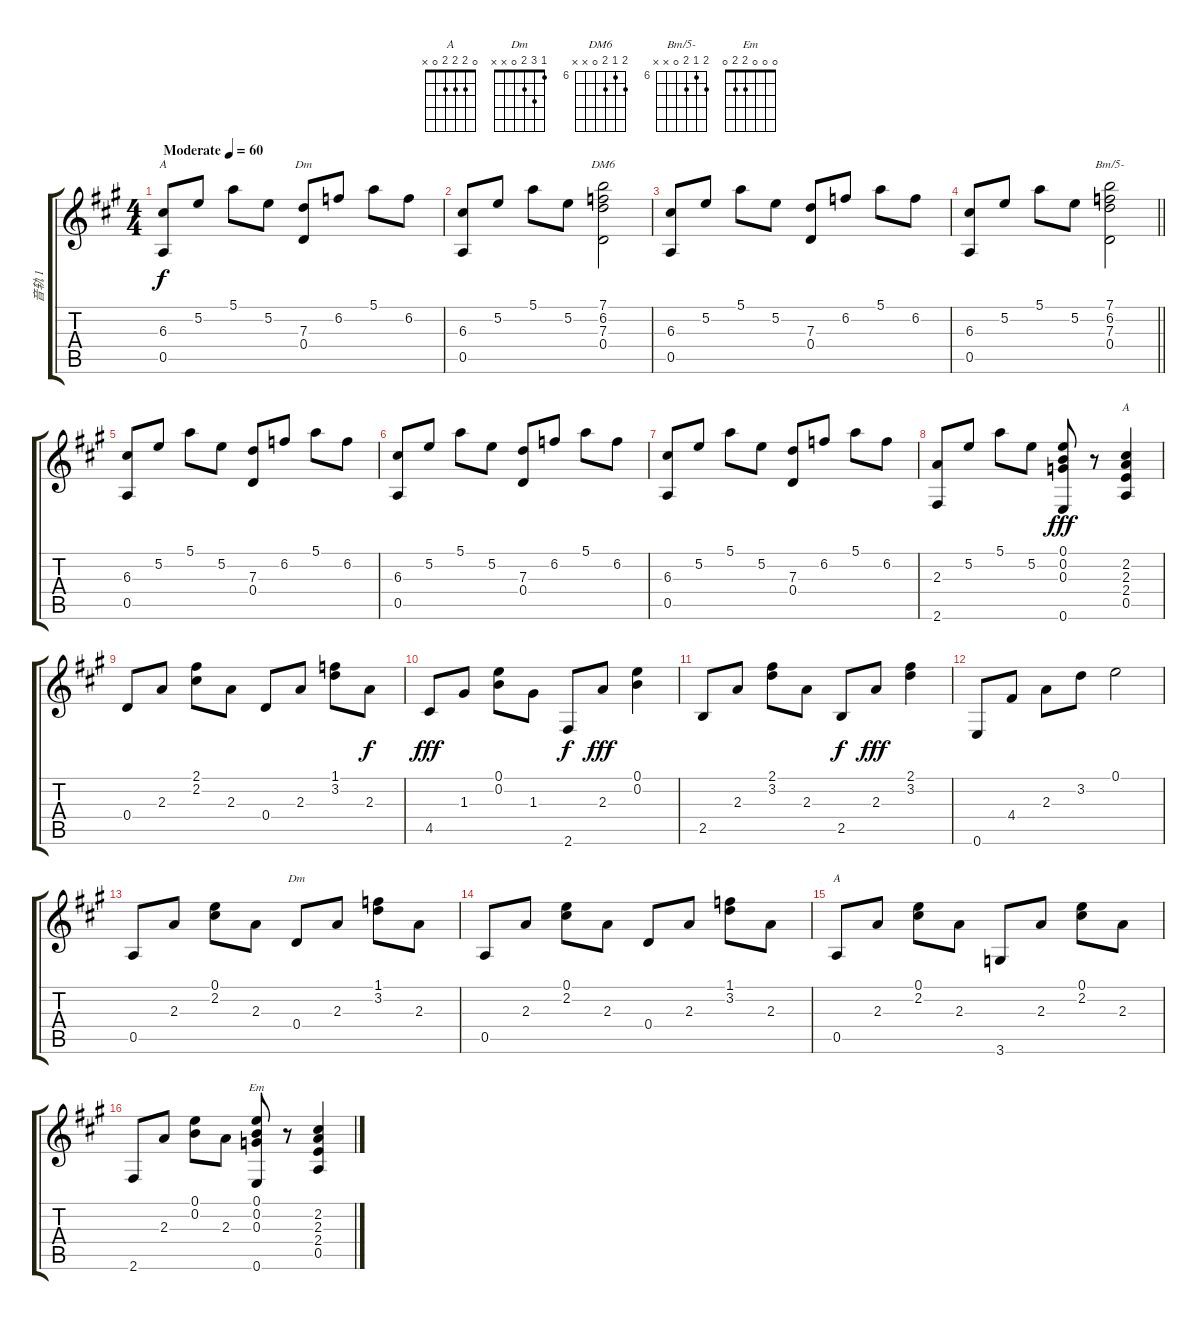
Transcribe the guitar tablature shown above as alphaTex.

\track ("音轨 1" "音轨 1") {instrument acousticguitarsteel}
\staff {score tabs}
\tuning (E4 B3 G3 D3 A2 E2) {hide}
\chord ("A" 5 5 6 x 0 x) {firstfret 5 barre 5}
\chord ("Dm" 5 6 7 0 x x) {firstfret 5}
\chord ("DM6" 7 6 7 0 x x) {firstfret 6}
\chord ("Bm/5-" 7 6 7 0 x x) {firstfret 6}
\chord ("A" x 2 2 2 0 x) {barre 2}
\chord ("Dm" 1 3 2 0 x x)
\chord ("A" 0 2 2 2 0 x)
\chord ("Em" 0 0 0 2 2 0)
\ts (4 4)
\tempo (60 "Moderate")
\clef g2
\ks a
(6.3 0.5).8{ch "A" dy f instrument acousticguitarsteel} 5.2.8 5.1.8 5.2.8 (7.3 0.4).8{ch "Dm"} 6.2.8 5.1.8 6.2.8 |
(6.3 0.5).8 5.2.8 5.1.8 5.2.8 (7.1 6.2 7.3 0.4).2{ch "DM6"} |
(6.3 0.5).8 5.2.8 5.1.8 5.2.8 (7.3 0.4).8 6.2.8 5.1.8 6.2.8 |
\barLineRight lightlight
(6.3 0.5).8 5.2.8 5.1.8 5.2.8 (7.1 6.2 7.3 0.4).2{ch "Bm/5-"} |
(6.3 0.5).8 5.2.8 5.1.8 5.2.8 (7.3 0.4).8 6.2.8 5.1.8 6.2.8{txt ""} |
(6.3 0.5).8 5.2.8 5.1.8 5.2.8 (7.3 0.4).8 6.2.8 5.1.8 6.2.8 |
(6.3 0.5).8 5.2.8 5.1.8 5.2.8 (7.3 0.4).8 6.2.8 5.1.8 6.2.8 |
(2.3 2.6).8 5.2.8 5.1.8 5.2.8 (0.1 0.2 0.3 0.6).8{dy fff} r.8 (2.2 2.3 2.4 0.5).4{ch "A"} |
0.4.8 2.3.8 (2.1 2.2).8 2.3.8 0.4.8 2.3.8 (1.1 3.2).8 2.3.8{dy f} |
4.5.8{dy fff} 1.3.8 (0.1 0.2).8 1.3.8 2.6.8{dy f} 2.3.8{dy fff} (0.1 0.2).4 |
2.5.8 2.3.8 (2.1 3.2).8 2.3.8 2.5.8{dy f} 2.3.8{dy fff} (2.1 3.2).4 |
0.6.8 4.4.8 2.3.8 3.2.8 0.1.2 |
0.5.8 2.3.8 (0.1 2.2).8 2.3.8 0.4.8{ch "Dm"} 2.3.8 (1.1 3.2).8 2.3.8 |
0.5.8 2.3.8 (0.1 2.2).8 2.3.8 0.4.8 2.3.8 (1.1 3.2).8 2.3.8 |
0.5.8{ch "A"} 2.3.8 (0.1 2.2).8 2.3.8 3.6.8 2.3.8 (0.1 2.2).8 2.3.8 |
2.6.8 2.3.8 (0.1 0.2).8 2.3.8 (0.1 0.2 0.3 0.6).8{ch "Em"} r.8 (2.2 2.3 2.4 0.5).4
